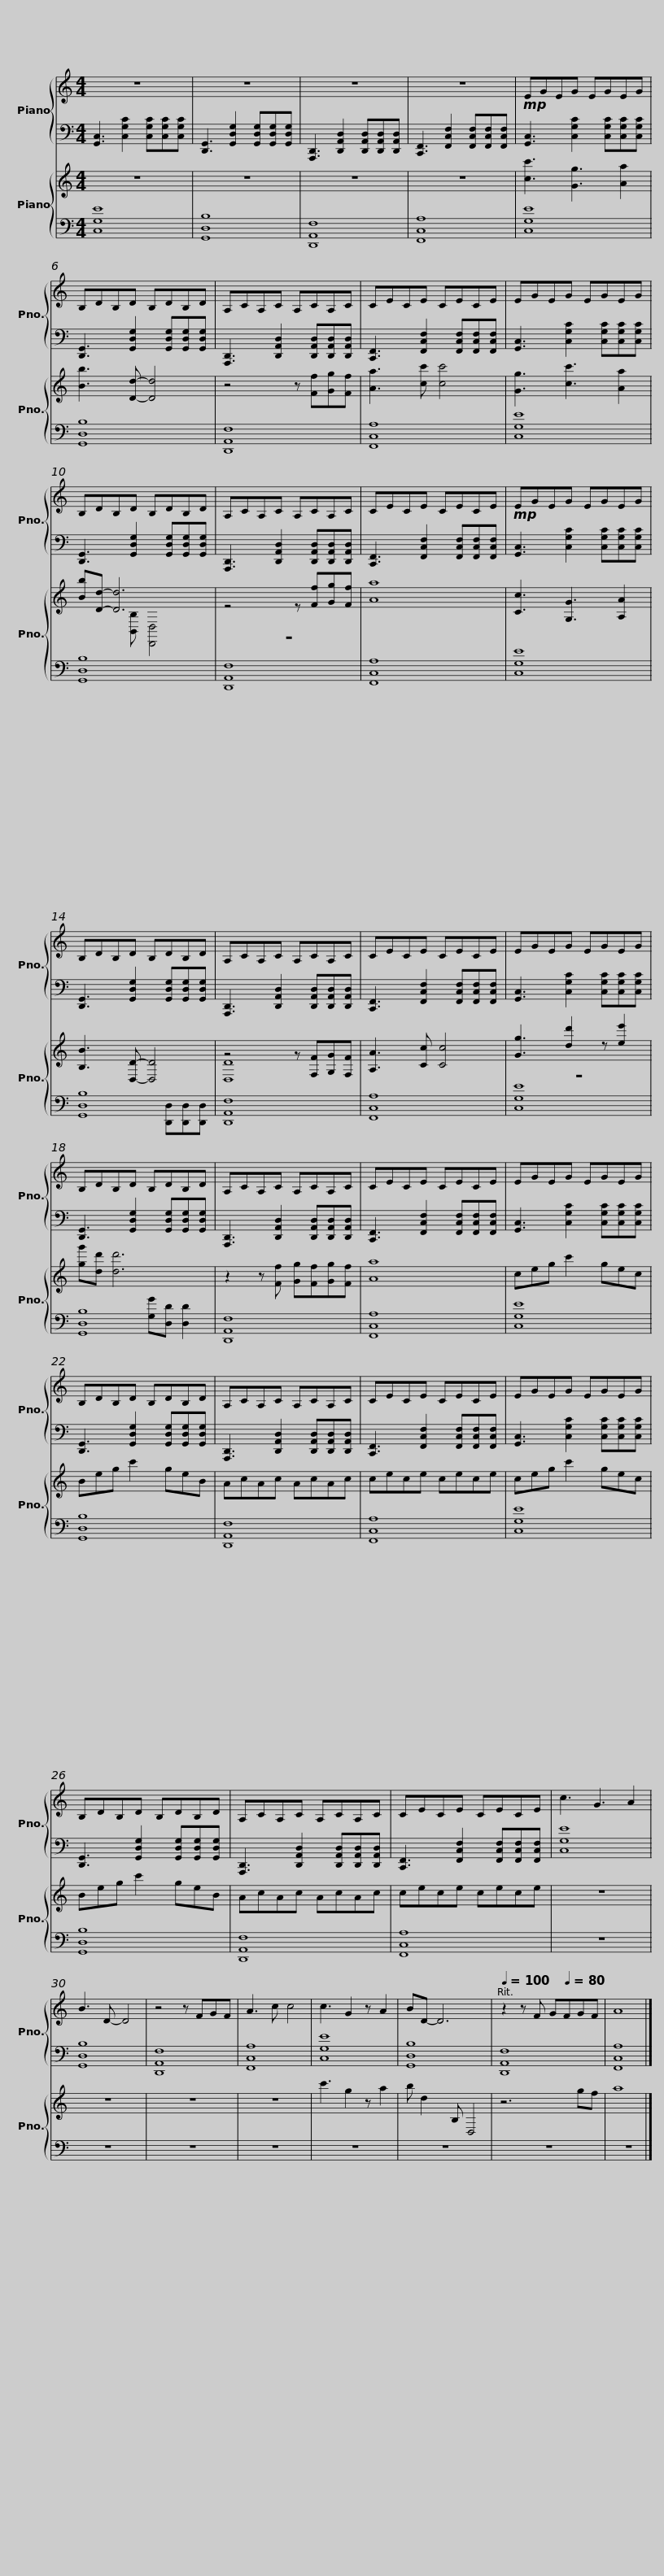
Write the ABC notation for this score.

X:1
%%score { 1 | 2 } { ( 3 5 ) | ( 4 6 ) }
L:1/8
M:4/4
I:linebreak $
K:C
V:1 treble
V:2 bass
V:3 treble
V:5 treble
V:4 bass
V:6 bass
V:1
 z8 | z8 | z8 | z8 |!mp! EGEG EGEG |$ %5
 B,DB,D B,DB,D | A,CA,C A,CA,C | CECE CECE | EGEG EGEG |$ B,DB,D B,DB,D | %10
 A,CA,C A,CA,C | CECE CECE |!mp! EGEG EGEG |$ B,DB,D B,DB,D | A,CA,C A,CA,C | %15
 CECE CECE | EGEG EGEG |$ B,DB,D B,DB,D | A,CA,C A,CA,C | CECE CECE | %20
 EGEG EGEG |$ B,DB,D B,DB,D | A,CA,C A,CA,C | CECE CECE | EGEG EGEG |$ %25
 B,DB,D B,DB,D | A,CA,C A,CA,C | CECE CECE | c3 G3 A2 | B3 D- D4 | %30
 z4 z FGF |$ A3 c c4 | c3 G2 z A2 | BD- D6 |[Q:1/4=100] z2 z F G[Q:1/4=80]FGF | %35
 A8 |] %36
V:2
 [G,,C,]3 [C,G,C]2 [C,G,C][C,G,C][C,G,C] | [D,,G,,]3 [G,,D,G,]2 [G,,D,G,][G,,D,G,][G,,D,G,] | [A,,,D,,]3 [D,,A,,D,]2 [D,,A,,D,][D,,A,,D,][D,,A,,D,] | [C,,F,,]3 [F,,C,F,]2 [F,,C,F,][F,,C,F,][F,,C,F,] | [G,,C,]3 [C,G,C]2 [C,G,C][C,G,C][C,G,C] |$ %5
 [D,,G,,]3 [G,,D,G,]2 [G,,D,G,][G,,D,G,][G,,D,G,] | [A,,,D,,]3 [D,,A,,D,]2 [D,,A,,D,][D,,A,,D,][D,,A,,D,] | [C,,F,,]3 [F,,C,F,]2 [F,,C,F,][F,,C,F,][F,,C,F,] | [G,,C,]3 [C,G,C]2 [C,G,C][C,G,C][C,G,C] |$ [D,,G,,]3 [G,,D,G,]2 [G,,D,G,][G,,D,G,][G,,D,G,] | %10
 [A,,,D,,]3 [D,,A,,D,]2 [D,,A,,D,][D,,A,,D,][D,,A,,D,] | [C,,F,,]3 [F,,C,F,]2 [F,,C,F,][F,,C,F,][F,,C,F,] | [G,,C,]3 [C,G,C]2 [C,G,C][C,G,C][C,G,C] |$ [D,,G,,]3 [G,,D,G,]2 [G,,D,G,][G,,D,G,][G,,D,G,] | [A,,,D,,]3 [D,,A,,D,]2 [D,,A,,D,][D,,A,,D,][D,,A,,D,] | %15
 [C,,F,,]3 [F,,C,F,]2 [F,,C,F,][F,,C,F,][F,,C,F,] | [G,,C,]3 [C,G,C]2 [C,G,C][C,G,C][C,G,C] |$ [D,,G,,]3 [G,,D,G,]2 [G,,D,G,][G,,D,G,][G,,D,G,] | [A,,,D,,]3 [D,,A,,D,]2 [D,,A,,D,][D,,A,,D,][D,,A,,D,] | [C,,F,,]3 [F,,C,F,]2 [F,,C,F,][F,,C,F,][F,,C,F,] | %20
 [G,,C,]3 [C,G,C]2 [C,G,C][C,G,C][C,G,C] |$ [D,,G,,]3 [G,,D,G,]2 [G,,D,G,][G,,D,G,][G,,D,G,] | [A,,,D,,]3 [D,,A,,D,]2 [D,,A,,D,][D,,A,,D,][D,,A,,D,] | [C,,F,,]3 [F,,C,F,]2 [F,,C,F,][F,,C,F,][F,,C,F,] | [G,,C,]3 [C,G,C]2 [C,G,C][C,G,C][C,G,C] |$ %25
 [D,,G,,]3 [G,,D,G,]2 [G,,D,G,][G,,D,G,][G,,D,G,] | [A,,,D,,]3 [D,,A,,D,]2 [D,,A,,D,][D,,A,,D,][D,,A,,D,] | [C,,F,,]3 [F,,C,F,]2 [F,,C,F,][F,,C,F,][F,,C,F,] | [C,G,E]8 | [G,,D,B,]8 | %30
 [D,,A,,F,]8 |$ [F,,C,A,]8 | [C,G,E]8 | [G,,D,B,]8 | [D,,A,,F,]8 | %35
 [F,,C,A,]8 |] %36
V:3
 z8 | z8 | z8 | z8 | [cc']3 [Gg]3 [Aa]2 |$ %5
 [Bb]3 [Dd]- [Dd]4 | z4 z [Ff][Gg][Ff] | [Aa]3 [cc'] [cc']4 | [Gg]3 [cc']3 [Aa]2 |$ [Bb][Dd]- [Dd]6 | %10
 z4 z [Ff][Gg][Ff] | [Aa]8 | [Cc]3 [G,G]3 [A,A]2 |$ [B,B]3 [D,D]- [D,D]4 | z4 z [F,F][G,G][F,F] | %15
 [A,A]3 [Cc] [Cc]4 | [Gg]3 [dd']2 z [ee']2 |$ [gg'][dd'] [dd']6 | z2 z [Ff] [Gg][Ff][Gg][Ff] | [Aa]8 | %20
 ceg c'2 gec |$ Beg c'2 geB | AcAc AcAc | cece cece | ceg c'2 gec |$ %25
 Beg c'2 geB | AcAc AcAc | cece cece | z8 | z8 | %30
 z8 |$ z8 | c'3 g2 z a2 | b d2 B, D,4 | z6 gf | %35
 a8 |] %36
V:4
 [C,G,E]8 | [G,,D,B,]8 | [D,,A,,F,]8 | [F,,C,A,]8 | [C,G,E]8 |$ %5
 [G,,D,B,]8 | [D,,A,,F,]8 | [F,,C,A,]8 | [C,G,E]8 |$ [G,,D,B,]8 | %10
 [D,,A,,F,]8 | [F,,C,A,]8 | [C,G,E]8 |$ [G,,D,B,]8 | [D,,A,,F,]8 | %15
 [F,,C,A,]8 | [C,G,E]8 |$ [G,,D,B,]8 | [D,,A,,F,]8 | [F,,C,A,]8 | %20
 [C,G,E]8 |$ [G,,D,B,]8 | [D,,A,,F,]8 | [F,,C,A,]8 | [C,G,E]8 |$ %25
 [G,,D,B,]8 | [D,,A,,F,]8 | [F,,C,A,]8 | z8 | z8 | %30
 z8 |$ z8 | z8 | z8 | z8 | %35
 z8 |] %36
V:5
 x8 | x8 | x8 | x8 | x8 |$ %5
 x8 | x8 | x8 | x8 |$ x3 [B,,B,] [D,,D,]4 | %10
 z8 | x8 | x8 |$ x8 | [D,D]8 | %15
 x8 | z8 |$ x8 | x8 | x8 | %20
 x8 |$ x8 | x8 | x8 | x8 |$ %25
 x8 | x8 | x8 | x8 | x8 | %30
 x8 |$ x8 | x8 | x8 | x8 | %35
 x8 |] %36
V:6
 x8 | x8 | x8 | x8 | x8 |$ %5
 x8 | x8 | x8 | x8 |$ x8 | %10
 x8 | x8 | x8 |$ x5 [D,,D,][D,,D,][D,,D,] | x8 | %15
 x8 | x8 |$ x4 [G,G][D,D] [D,D]2 | x8 | x8 | %20
 x8 |$ x8 | x8 | x8 | x8 |$ %25
 x8 | x8 | x8 | x8 | x8 | %30
 x8 |$ x8 | x8 | x8 | x8 | %35
 x8 |] %36
